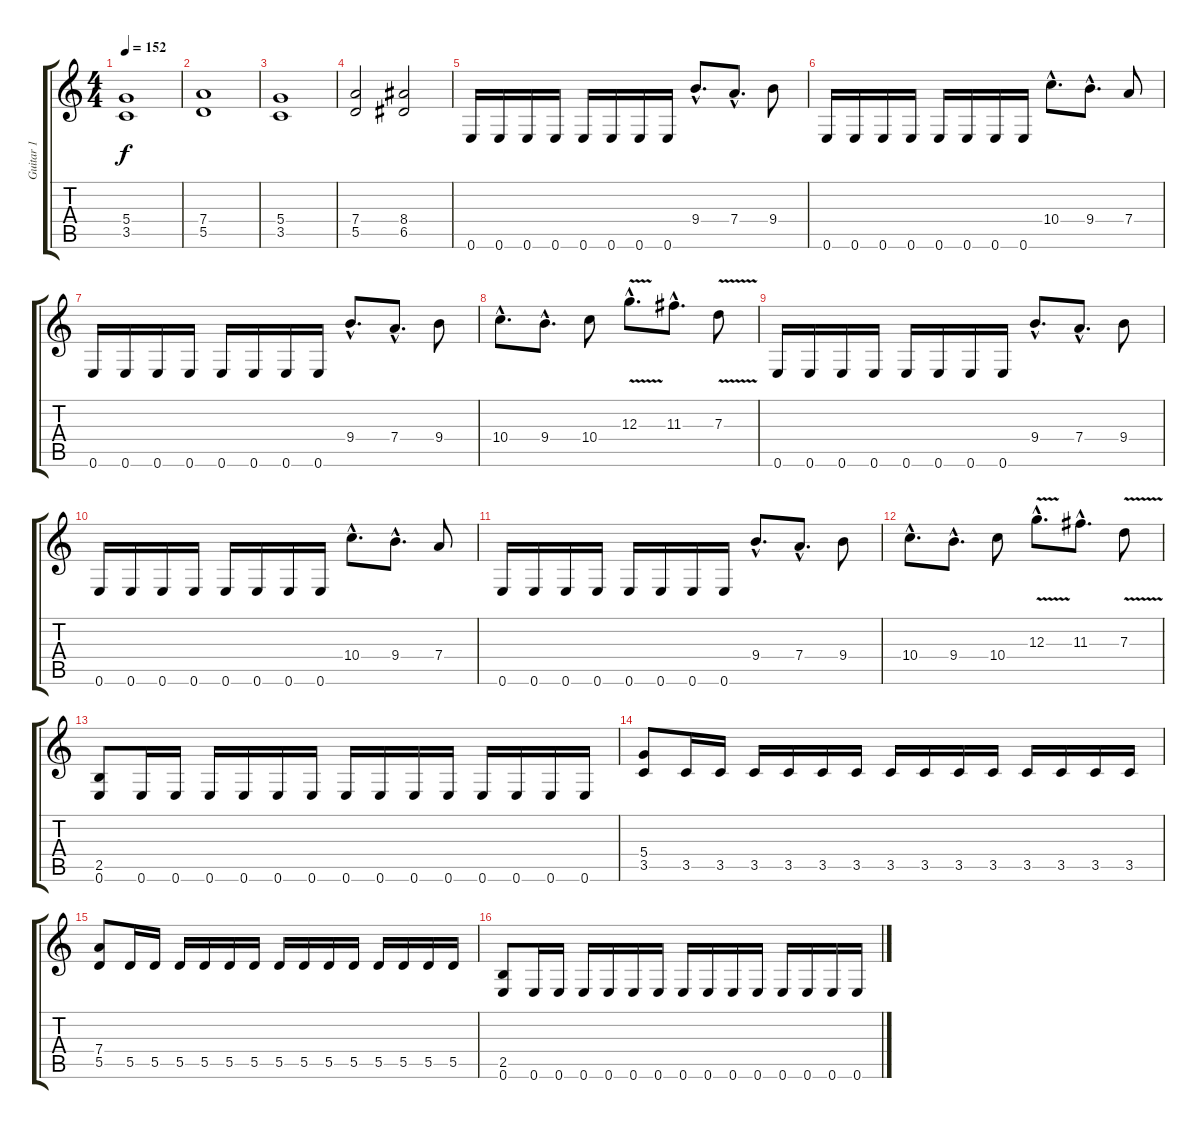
\track ("Guitar 1" "Guitar 1") {instrument distortionguitar}
\staff {score tabs}
\tuning (E4 B3 G3 D3 A2 E2) {hide}
\ts (4 4)
\tempo 152
\clef g2
\ks c
(5.4 3.5).1{dy f} |
(7.4 5.5).1 |
(5.4 3.5).1 |
(7.4 5.5).2 (8.4 6.5).2 |
0.6.16 0.6.16 0.6.16 0.6.16 0.6.16 0.6.16 0.6.16 0.6.16 9.4{hac}.8{d} 7.4{hac}.8{d} 9.4.8 |
0.6.16 0.6.16 0.6.16 0.6.16 0.6.16 0.6.16 0.6.16 0.6.16 10.4{hac}.8{d} 9.4{hac}.8{d} 7.4.8 |
0.6.16 0.6.16 0.6.16 0.6.16 0.6.16 0.6.16 0.6.16 0.6.16 9.4{hac}.8{d} 7.4{hac}.8{d} 9.4.8 |
10.4{hac}.8{d} 9.4{hac}.8{d} 10.4.8 12.3{v hac}.8{d} 11.3{hac}.8{d} 7.3{v}.8 |
0.6.16 0.6.16 0.6.16 0.6.16 0.6.16 0.6.16 0.6.16 0.6.16 9.4{hac}.8{d} 7.4{hac}.8{d} 9.4.8 |
0.6.16 0.6.16 0.6.16 0.6.16 0.6.16 0.6.16 0.6.16 0.6.16 10.4{hac}.8{d} 9.4{hac}.8{d} 7.4.8 |
0.6.16 0.6.16 0.6.16 0.6.16 0.6.16 0.6.16 0.6.16 0.6.16 9.4{hac}.8{d} 7.4{hac}.8{d} 9.4.8 |
10.4{hac}.8{d} 9.4{hac}.8{d} 10.4.8 12.3{v hac}.8{d} 11.3{hac}.8{d} 7.3{v}.8 |
(2.5 0.6).8 0.6.16 0.6.16 0.6.16 0.6.16 0.6.16 0.6.16 0.6.16 0.6.16 0.6.16 0.6.16 0.6.16 0.6.16 0.6.16 0.6.16 |
(5.4 3.5).8 3.5.16 3.5.16 3.5.16 3.5.16 3.5.16 3.5.16 3.5.16 3.5.16 3.5.16 3.5.16 3.5.16 3.5.16 3.5.16 3.5.16 |
(7.4 5.5).8 5.5.16 5.5.16 5.5.16 5.5.16 5.5.16 5.5.16 5.5.16 5.5.16 5.5.16 5.5.16 5.5.16 5.5.16 5.5.16 5.5.16 |
(2.5 0.6).8 0.6.16 0.6.16 0.6.16 0.6.16 0.6.16 0.6.16 0.6.16 0.6.16 0.6.16 0.6.16 0.6.16 0.6.16 0.6.16 0.6.16
